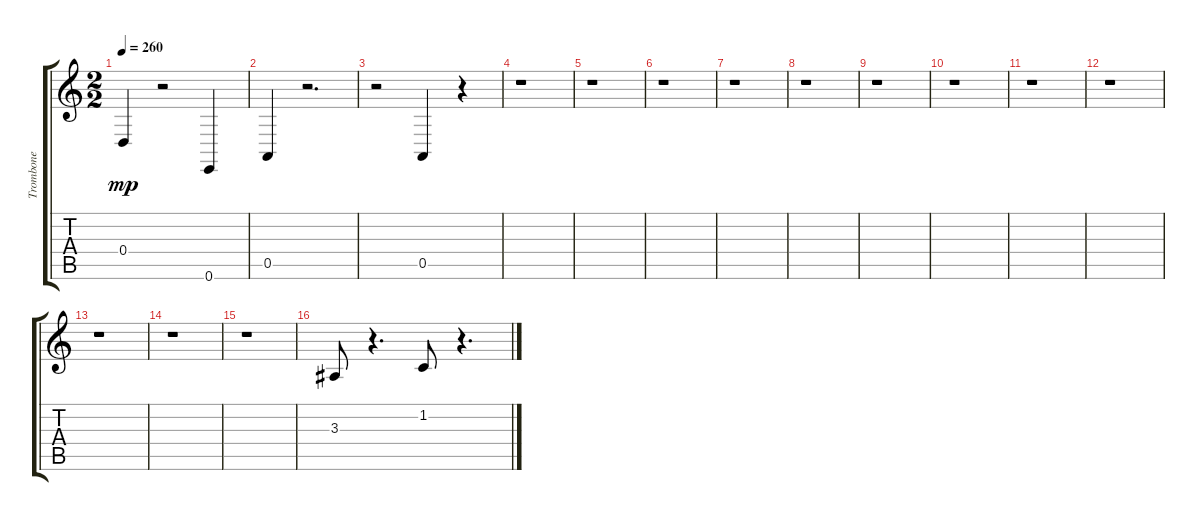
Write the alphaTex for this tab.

\track ("Trombone" "Trombone") {instrument trombone}
\staff {score tabs}
\tuning (E4 B3 G3 D3 A2 E2) {hide}
\ts (2 2)
\tempo 260
\clef g2
\ks c
0.4.4{dy mp} r.2 0.6.4 |
0.5.4 r.2{d} |
r.2 0.5.4 r.4 |
r.1 |
r.1 |
r.1 |
r.1 |
r.1 |
r.1 |
r.1 |
r.1 |
r.1 |
r.1 |
r.1 |
r.1 |
3.3.8 r.4{d} 1.2.8 r.4{d}
